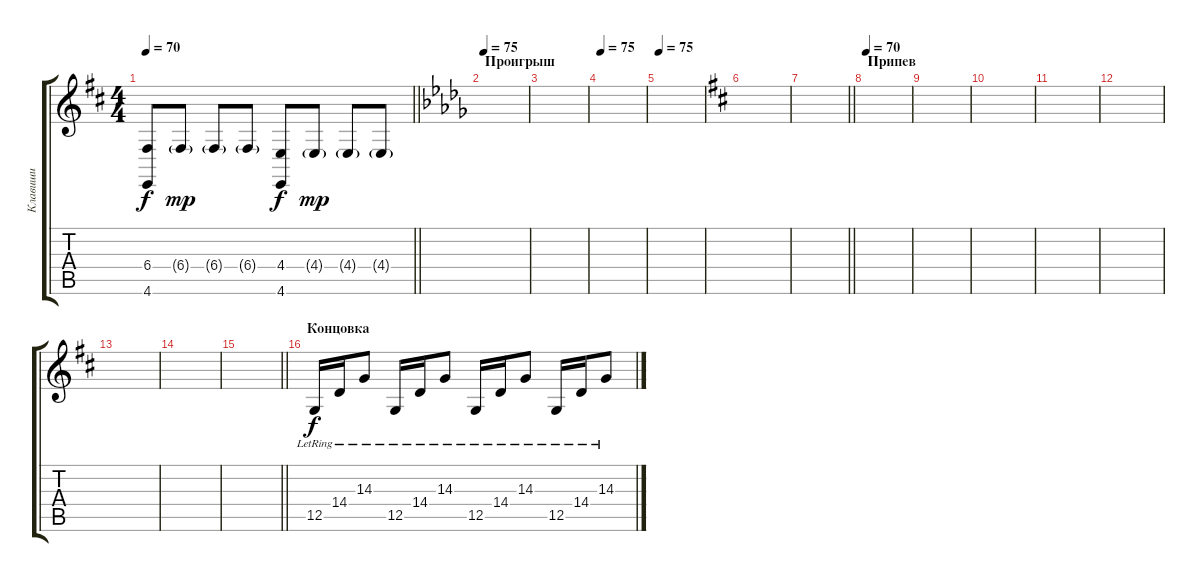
\track ("Клавиши" "Клавиши") {instrument acousticgrandpiano}
\staff {score tabs}
\tuning (D4 A3 F3 C3 G2 C2) {hide}
\ts (4 4)
\tempo 70
\clef g2
\barLineRight lightlight
\ks bminor
(6.4 4.6).8{dy f} 6.4{g}.8{dy mp} 6.4{g}.8 6.4{g}.8 (4.4 4.6).8{dy f} 4.4{g}.8{dy mp} 4.4{g}.8 4.4{g}.8 |
\section ("" "Проигрыш")
\tempo 75
\ks bbminor
|
|
\tempo 75
|
\tempo 75
|
\ks bminor
|
\barLineRight lightlight
|
\section ("" "Припев")
\tempo 70
|
|
|
|
|
|
|
\barLineRight lightlight
|
\section ("" "Концовка")
12.5{lr}.16{dy f} 14.4{lr}.16 14.3{lr}.8 12.5{lr}.16 14.4{lr}.16 14.3{lr}.8 12.5{lr}.16 14.4{lr}.16 14.3{lr}.8 12.5{lr}.16 14.4{lr}.16 14.3{lr}.8
